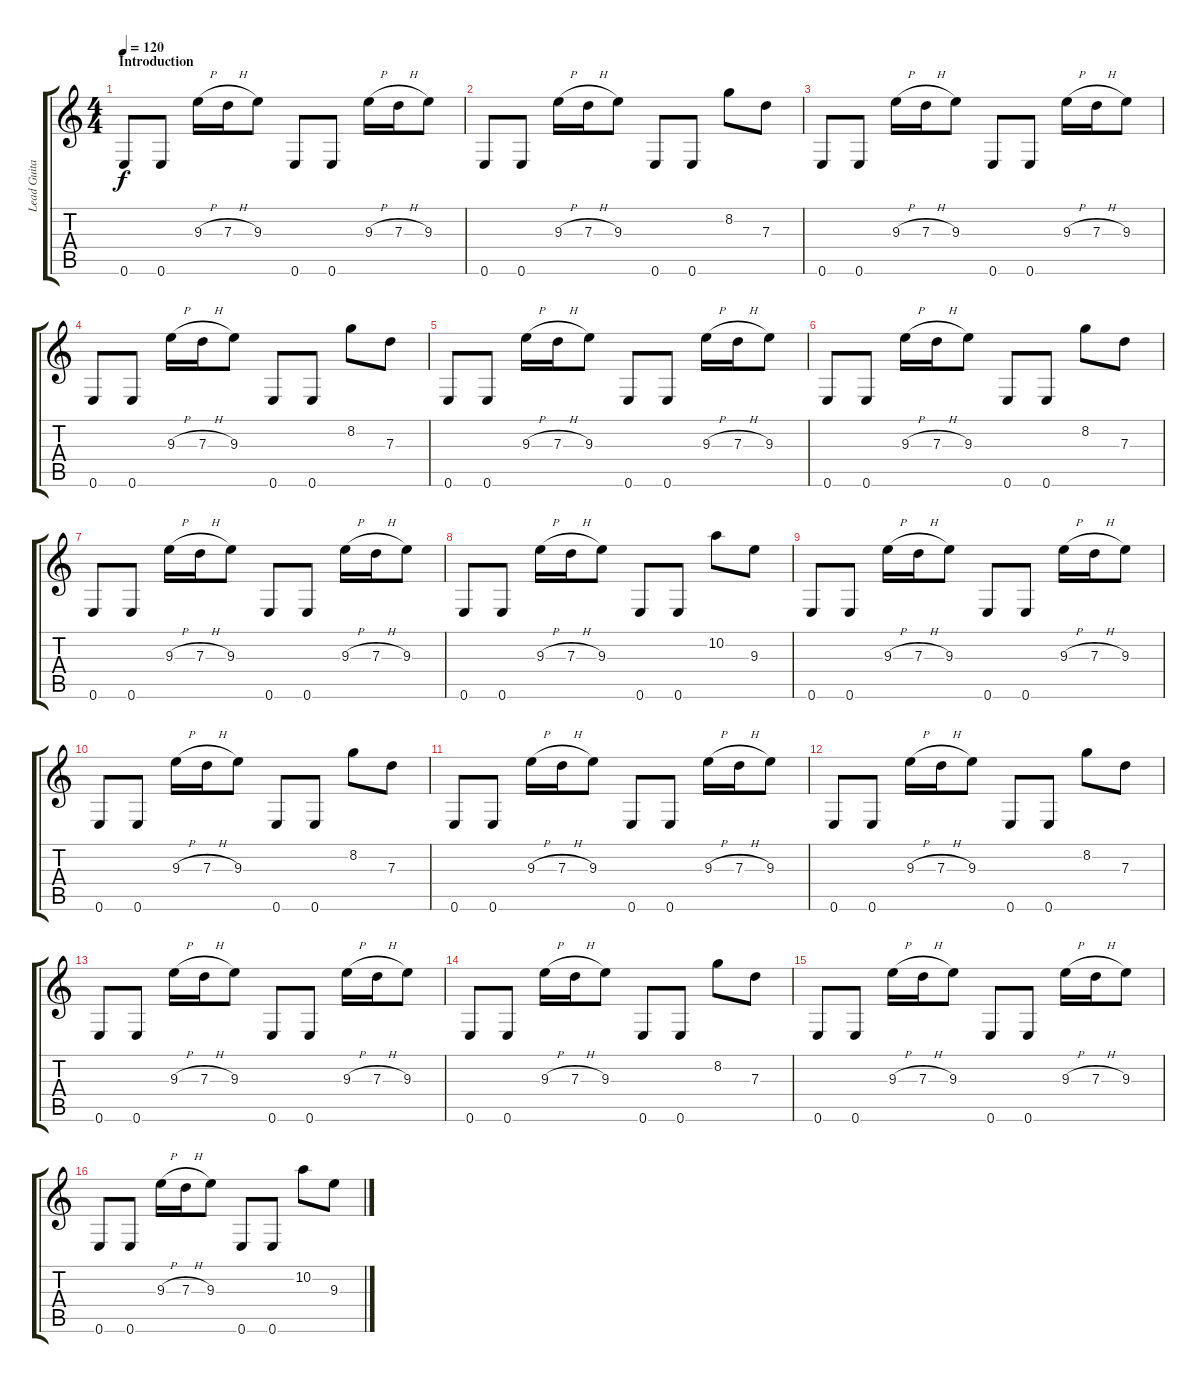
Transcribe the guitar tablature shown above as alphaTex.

\track ("Lead Guitar" "Lead Guita") {instrument distortionguitar}
\staff {score tabs}
\tuning (E4 B3 G3 D3 A2 E2) {hide}
\ts (4 4)
\section ("" "Introduction")
\tempo 120
\clef g2
\ks c
0.6.8{dy f instrument distortionguitar} 0.6.8 9.3{h}.16 7.3{h}.16 9.3.8 0.6.8 0.6.8 9.3{h}.16 7.3{h}.16 9.3.8 |
0.6.8 0.6.8 9.3{h}.16 7.3{h}.16 9.3.8 0.6.8 0.6.8 8.2.8 7.3.8 |
0.6.8 0.6.8 9.3{h}.16 7.3{h}.16 9.3.8 0.6.8 0.6.8 9.3{h}.16 7.3{h}.16 9.3.8 |
0.6.8 0.6.8 9.3{h}.16 7.3{h}.16 9.3.8 0.6.8 0.6.8 8.2.8 7.3.8 |
0.6.8 0.6.8 9.3{h}.16 7.3{h}.16 9.3.8 0.6.8 0.6.8 9.3{h}.16 7.3{h}.16 9.3.8 |
0.6.8 0.6.8 9.3{h}.16 7.3{h}.16 9.3.8 0.6.8 0.6.8 8.2.8 7.3.8 |
0.6.8 0.6.8 9.3{h}.16 7.3{h}.16 9.3.8 0.6.8 0.6.8 9.3{h}.16 7.3{h}.16 9.3.8 |
0.6.8 0.6.8 9.3{h}.16 7.3{h}.16 9.3.8 0.6.8 0.6.8 10.2.8 9.3.8 |
0.6.8 0.6.8 9.3{h}.16 7.3{h}.16 9.3.8 0.6.8 0.6.8 9.3{h}.16 7.3{h}.16 9.3.8 |
0.6.8 0.6.8 9.3{h}.16 7.3{h}.16 9.3.8 0.6.8 0.6.8 8.2.8 7.3.8 |
0.6.8 0.6.8 9.3{h}.16 7.3{h}.16 9.3.8 0.6.8 0.6.8 9.3{h}.16 7.3{h}.16 9.3.8 |
0.6.8 0.6.8 9.3{h}.16 7.3{h}.16 9.3.8 0.6.8 0.6.8 8.2.8 7.3.8 |
0.6.8 0.6.8 9.3{h}.16 7.3{h}.16 9.3.8 0.6.8 0.6.8 9.3{h}.16 7.3{h}.16 9.3.8 |
0.6.8 0.6.8 9.3{h}.16 7.3{h}.16 9.3.8 0.6.8 0.6.8 8.2.8 7.3.8 |
0.6.8 0.6.8 9.3{h}.16 7.3{h}.16 9.3.8 0.6.8 0.6.8 9.3{h}.16 7.3{h}.16 9.3.8 |
0.6.8 0.6.8 9.3{h}.16 7.3{h}.16 9.3.8 0.6.8 0.6.8 10.2.8 9.3.8
